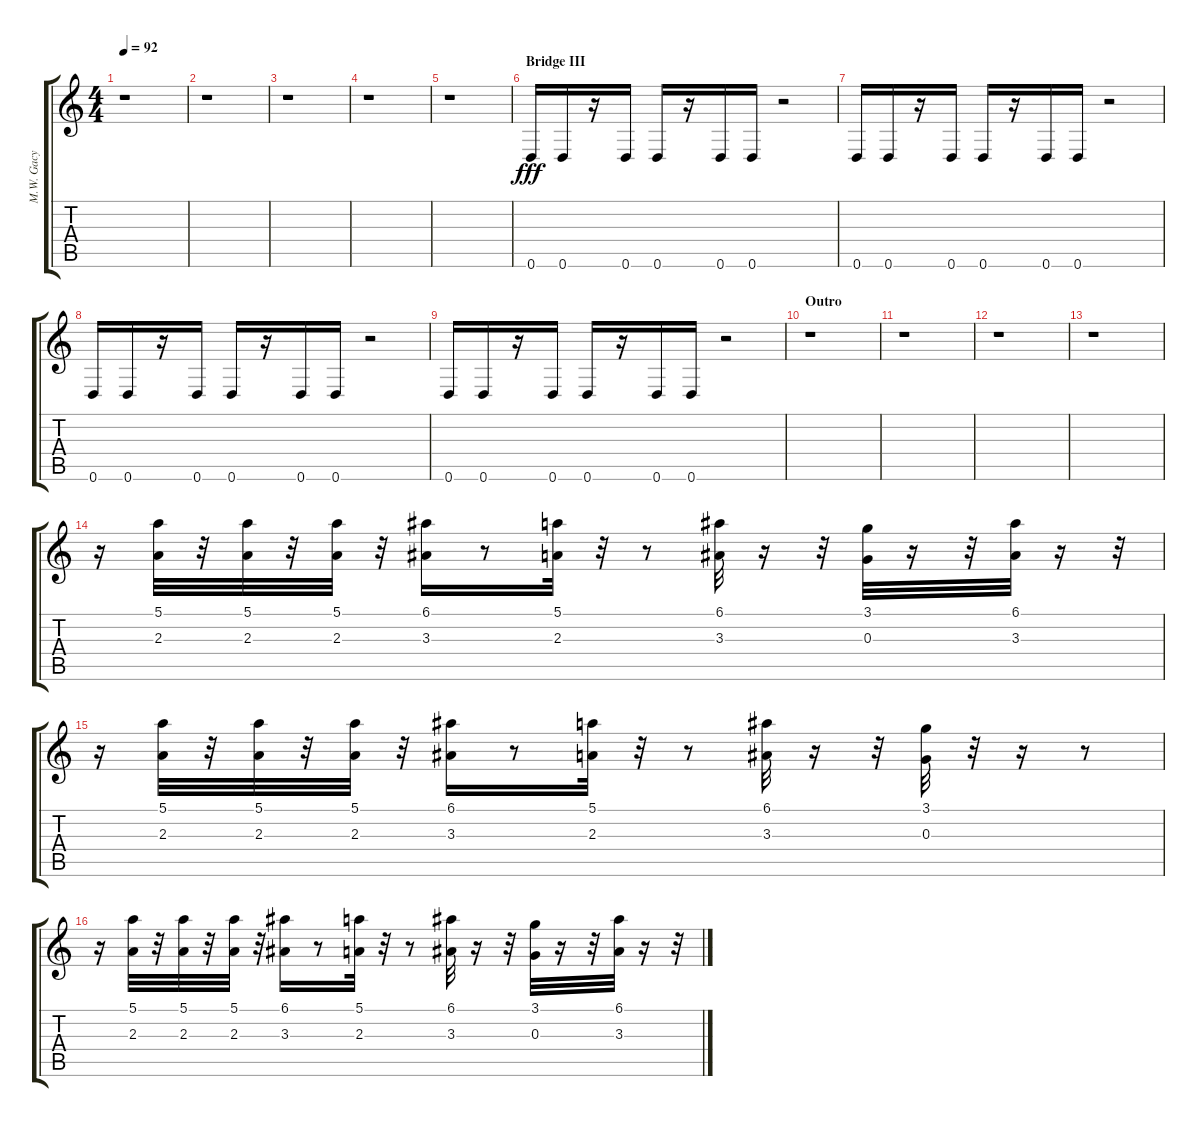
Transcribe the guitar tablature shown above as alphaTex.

\track ("M.W. Gacy" "M.W. Gacy") {instrument synthbass1}
\staff {score tabs}
\tuning (E4 B3 G3 D3 A2 D2) {hide}
\ts (4 4)
\tempo 92
\clef g2
\ks c
r.1{dy fff} |
r.1 |
r.1 |
r.1 |
r.1 |
\section ("" "Bridge III")
0.6.16 0.6.16 r.16 0.6.16 0.6.16 r.16 0.6.16 0.6.16 r.2 |
0.6.16 0.6.16 r.16 0.6.16 0.6.16 r.16 0.6.16 0.6.16 r.2 |
0.6.16 0.6.16 r.16 0.6.16 0.6.16 r.16 0.6.16 0.6.16 r.2 |
0.6.16 0.6.16 r.16 0.6.16 0.6.16 r.16 0.6.16 0.6.16 r.2 |
\section ("" "Outro")
r.1 |
r.1 |
r.1 |
r.1 |
r.16 (5.1 2.3).32 r.32 (5.1 2.3).32 r.32 (5.1 2.3).32 r.32 (6.1 3.3).16 r.8 (5.1 2.3).32 r.32 r.8 (6.1 3.3).32 r.16 r.32 (3.1 0.3).32 r.16 r.32 (6.1 3.3).32 r.16 r.32 |
r.16 (5.1 2.3).32 r.32 (5.1 2.3).32 r.32 (5.1 2.3).32 r.32 (6.1 3.3).16 r.8 (5.1 2.3).32 r.32 r.8 (6.1 3.3).32 r.16 r.32 (3.1 0.3).32 r.32 r.16 r.8 |
r.16 (5.1 2.3).32 r.32 (5.1 2.3).32 r.32 (5.1 2.3).32 r.32 (6.1 3.3).16 r.8 (5.1 2.3).32 r.32 r.8 (6.1 3.3).32 r.16 r.32 (3.1 0.3).32 r.16 r.32 (6.1 3.3).32 r.16 r.32
